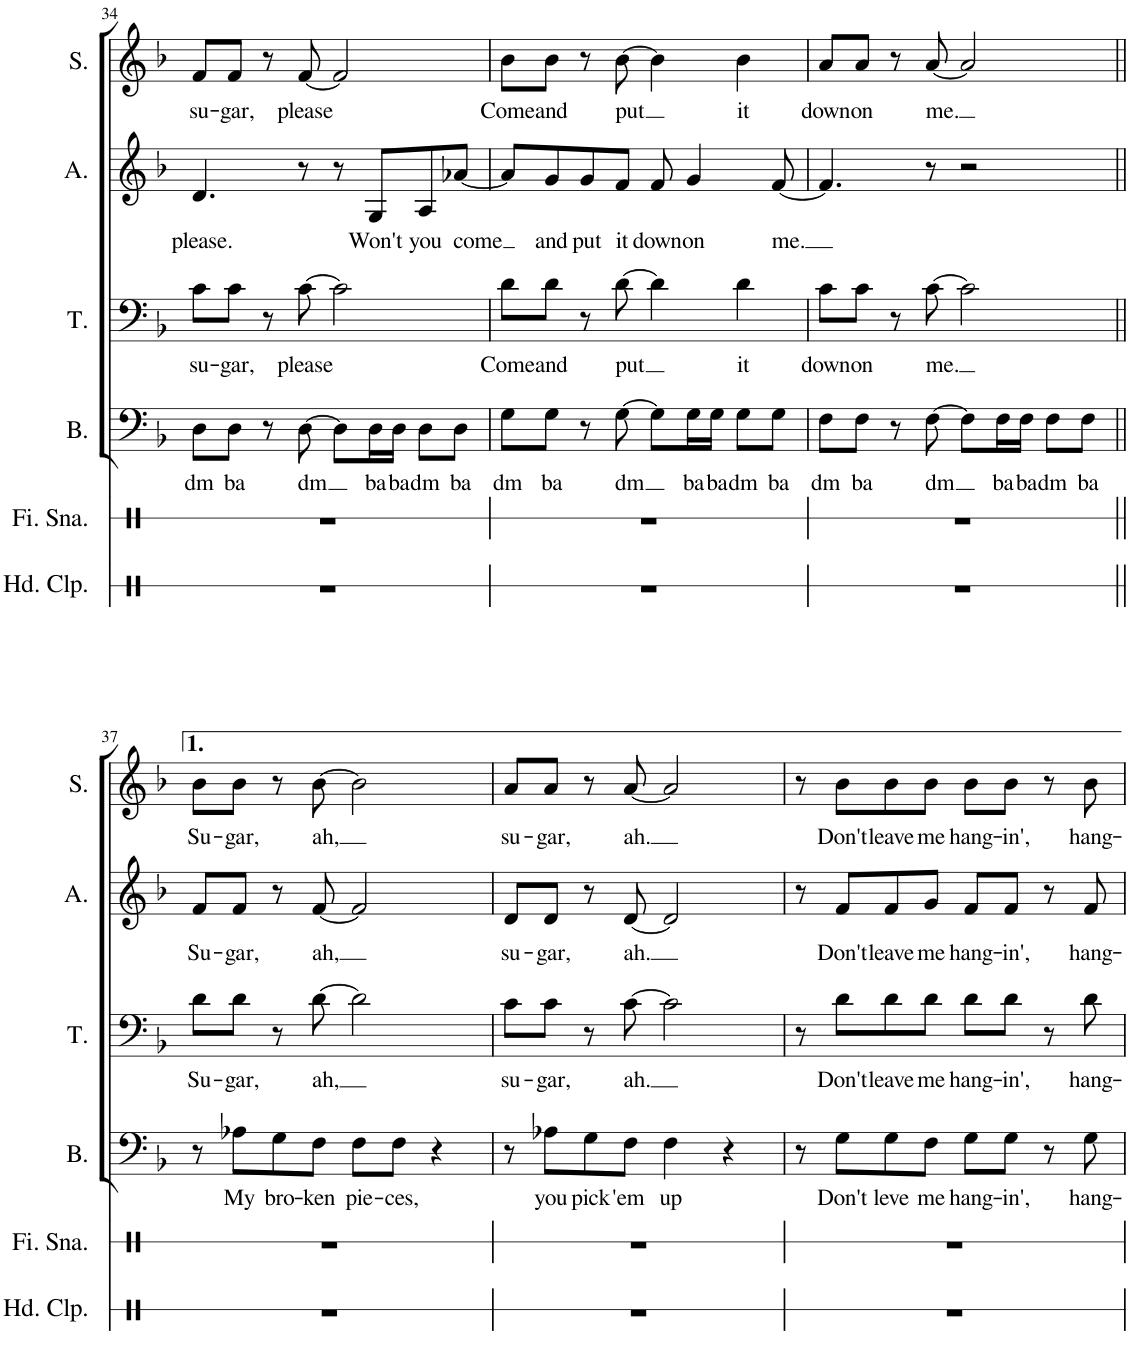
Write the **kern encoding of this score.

**kern	**kern	**kern	**text	**kern	**text	**kern	**text	**kern	**text
*part6	*part5	*part4	*part4	*part3	*part3	*part2	*part2	*part1	*part1
*staff6	*staff5	*staff4	*staff4	*staff3	*staff3	*staff2	*staff2	*staff1	*staff1
*I"Hand Clap	*I"Finger Snap	*I"Bass	*	*I"Tenor	*	*I"Alto	*	*I"Soprano	*
*I'Hd. Clp.	*I'Fi. Sna.	*I'B.	*	*I'T.	*	*I'A.	*	*I'S.	*
!!LO:PB:g=z
*clefX	*clefX	*clefF4	*	*clefF4	*	*clefG2	*	*clefG2	*
*k[]	*k[]	*k[b-]	*	*k[b-]	*	*k[b-]	*	*k[b-]	*
*M4/4	*M4/4	*M4/4	*	*M4/4	*	*M4/4	*	*M4/4	*
=34	=34	=34	=34	=34	=34	=34	=34	=34	=34
!	!	!	!LO:LY:b	!	!LO:LY:b	!	!LO:LY:b	!	!LO:LY:b
1r	1r	8D\L	dm	8c\L	su-	4.d/	please.	8f/L	su-
!	!	!	!LO:LY:b	!	!LO:LY:b	!	!	!	!LO:LY:b
.	.	8D\J	ba	8c\J	-gar,	.	.	8f/J	-gar,
.	.	8r	.	8r	.	.	.	8r	.
!	!	!	!LO:LY:b	!	!LO:LY:b	!	!	!	!LO:LY:b
.	.	[8D\	dm	[8c\	please	8r	.	[8f/	please
.	.	8D\L]	.	2c\]	.	8r	.	2f/]	.
!	!	!	!LO:LY:b	!	!	!	!LO:LY:b	!	!
.	.	16D\L	ba	.	.	8G/L	Won't	.	.
!	!	!	!LO:LY:b	!	!	!	!	!	!
.	.	16D\JJ	ba	.	.	.	.	.	.
!	!	!	!LO:LY:b	!	!	!	!LO:LY:b	!	!
.	.	8D\L	dm	.	.	8A/	you	.	.
!	!	!	!LO:LY:b	!	!	!	!LO:LY:b	!	!
.	.	8D\J	ba	.	.	[8a-X/J	come	.	.
=35	=35	=35	=35	=35	=35	=35	=35	=35	=35
!	!	!	!LO:LY:b	!	!LO:LY:b	!	!	!	!LO:LY:b
1r	1r	8G\L	dm	8d\L	Come	8a-/L]	.	8b-\L	Come
!	!	!	!LO:LY:b	!	!LO:LY:b	!	!LO:LY:b	!	!LO:LY:b
.	.	8G\J	ba	8d\J	and	8g/	and	8b-\J	and
!	!	!	!	!	!	!	!LO:LY:b	!	!
.	.	8r	.	8r	.	8g/	put	8r	.
!	!	!	!LO:LY:b	!	!LO:LY:b	!	!LO:LY:b	!	!LO:LY:b
.	.	[8G\	dm	[8d\	put	8f/J	it	[8b-\	put
!	!	!	!	!	!	!	!LO:LY:b	!	!
.	.	8G\L]	.	4d\]	.	8f/	down	4b-\]	.
!	!	!	!LO:LY:b	!	!	!	!LO:LY:b	!	!
.	.	16G\L	ba	.	.	4g/	on	.	.
!	!	!	!LO:LY:b	!	!	!	!	!	!
.	.	16G\JJ	ba	.	.	.	.	.	.
!	!	!	!LO:LY:b	!	!LO:LY:b	!	!	!	!LO:LY:b
.	.	8G\L	dm	4d\	it	.	.	4b-\	it
!	!	!	!LO:LY:b	!	!	!	!LO:LY:b	!	!
.	.	8G\J	ba	.	.	[8f/	me.	.	.
=36	=36	=36	=36	=36	=36	=36	=36	=36	=36
!	!	!	!LO:LY:b	!	!LO:LY:b	!	!	!	!LO:LY:b
1r	1r	8F\L	dm	8c\L	down	4.f/]	.	8a/L	down
!	!	!	!LO:LY:b	!	!LO:LY:b	!	!	!	!LO:LY:b
.	.	8F\J	ba	8c\J	on	.	.	8a/J	on
.	.	8r	.	8r	.	.	.	8r	.
!	!	!	!LO:LY:b	!	!LO:LY:b	!	!	!	!LO:LY:b
.	.	[8F\	dm	[8c\	me.	8r	.	[8a/	me.
.	.	8F\L]	.	2c\]	.	2r	.	2a/]	.
!	!	!	!LO:LY:b	!	!	!	!	!	!
.	.	16F\L	ba	.	.	.	.	.	.
!	!	!	!LO:LY:b	!	!	!	!	!	!
.	.	16F\JJ	ba	.	.	.	.	.	.
!	!	!	!LO:LY:b	!	!	!	!	!	!
.	.	8F\L	dm	.	.	.	.	.	.
!	!	!	!LO:LY:b	!	!	!	!	!	!
.	.	8F\J	ba	.	.	.	.	.	.
!!LO:LB:g=z
=37||	=37||	=37||	=37||	=37||	=37||	=37||	=37||	=37||	=37||
!	!	!	!	!	!LO:LY:b	!	!LO:LY:b	!	!LO:LY:b
1r	1r	8r	.	8d\L	Su-	8f/L	Su-	8b-\L	Su-
!	!	!	!LO:LY:b	!	!LO:LY:b	!	!LO:LY:b	!	!LO:LY:b
.	.	8A-X\L	My	8d\J	-gar,	8f/J	-gar,	8b-\J	-gar,
!	!	!	!LO:LY:b	!	!	!	!	!	!
.	.	8G\	bro-	8r	.	8r	.	8r	.
!	!	!	!LO:LY:b	!	!LO:LY:b	!	!LO:LY:b	!	!LO:LY:b
.	.	8F\J	-ken	[8d\	ah,	[8f/	ah,	[8b-\	ah,
!	!	!	!LO:LY:b	!	!	!	!	!	!
.	.	8F\L	pie-	2d\]	.	2f/]	.	2b-\]	.
!	!	!	!LO:LY:b	!	!	!	!	!	!
.	.	8F\J	-ces,	.	.	.	.	.	.
.	.	4r	.	.	.	.	.	.	.
=38	=38	=38	=38	=38	=38	=38	=38	=38	=38
!	!	!	!	!	!LO:LY:b	!	!LO:LY:b	!	!LO:LY:b
1r	1r	8r	.	8c\L	su-	8d/L	su-	8a/L	su-
!	!	!	!LO:LY:b	!	!LO:LY:b	!	!LO:LY:b	!	!LO:LY:b
.	.	8A-X\L	you	8c\J	-gar,	8d/J	-gar,	8a/J	-gar,
!	!	!	!LO:LY:b	!	!	!	!	!	!
.	.	8G\	pick	8r	.	8r	.	8r	.
!	!	!	!LO:LY:b	!	!LO:LY:b	!	!LO:LY:b	!	!LO:LY:b
.	.	8F\J	'em	[8c\	ah.	[8d/	ah.	[8a/	ah.
!	!	!	!LO:LY:b	!	!	!	!	!	!
.	.	4F\	up	2c\]	.	2d/]	.	2a/]	.
.	.	4r	.	.	.	.	.	.	.
=39	=39	=39	=39	=39	=39	=39	=39	=39	=39
1r	1r	8r	.	8r	.	8r	.	8r	.
!	!	!	!LO:LY:b	!	!LO:LY:b	!	!LO:LY:b	!	!LO:LY:b
.	.	8G\L	Don't	8d\L	Don't	8f/L	Don't	8b-\L	Don't
!	!	!	!LO:LY:b	!	!LO:LY:b	!	!LO:LY:b	!	!LO:LY:b
.	.	8G\	leve	8d\	leave	8f/	leave	8b-\	leave
!	!	!	!LO:LY:b	!	!LO:LY:b	!	!LO:LY:b	!	!LO:LY:b
.	.	8F\J	me	8d\J	me	8g/J	me	8b-\J	me
!	!	!	!LO:LY:b	!	!LO:LY:b	!	!LO:LY:b	!	!LO:LY:b
.	.	8G\L	hang-	8d\L	hang-	8f/L	hang-	8b-\L	hang-
!	!	!	!LO:LY:b	!	!LO:LY:b	!	!LO:LY:b	!	!LO:LY:b
.	.	8G\J	-in',	8d\J	-in',	8f/J	-in',	8b-\J	-in',
.	.	8r	.	8r	.	8r	.	8r	.
!	!	!	!LO:LY:b	!	!LO:LY:b	!	!LO:LY:b	!	!LO:LY:b
.	.	8G\	hang-	8d\	hang-	8f/	hang-	8b-\	hang-
=	=	=	=	=	=	=	=	=	=
*-	*-	*-	*-	*-	*-	*-	*-	*-	*-
